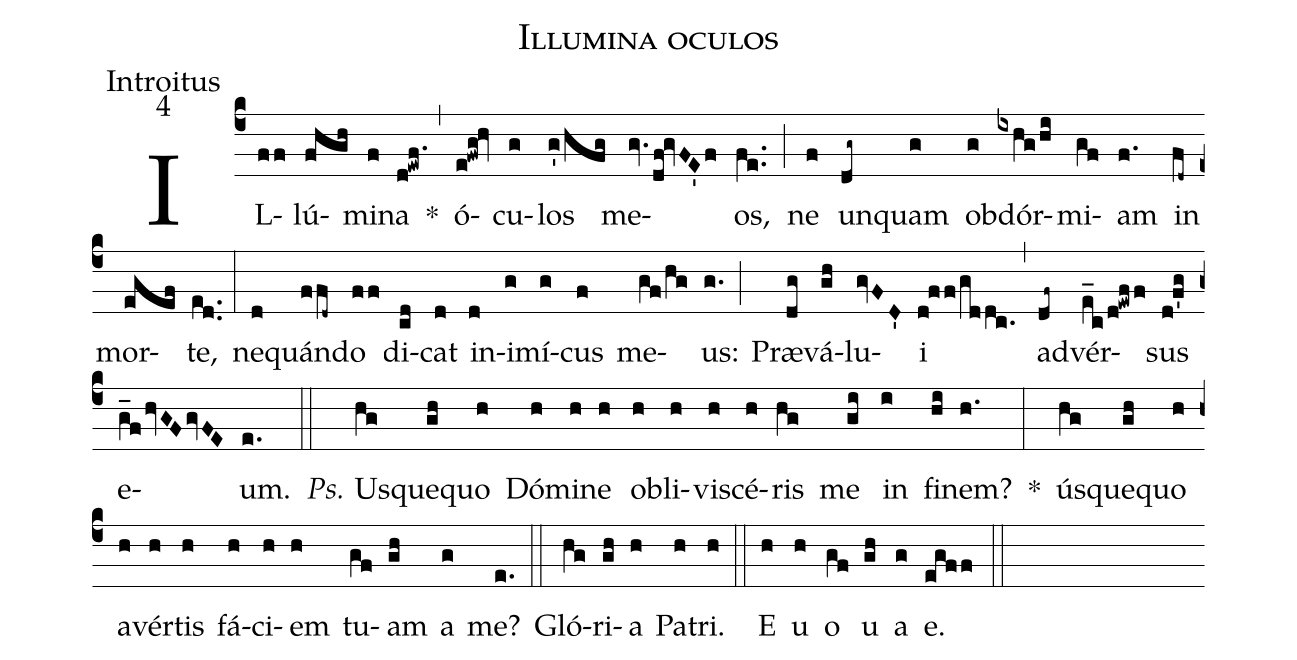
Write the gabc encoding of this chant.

name: Illumina oculos;
office-part: Introitus;
mode: 4;
%%
(c4) IL(ff)lú(fhgh)mi(f)na(d!ewf.) *(,) ó(e!fwg!hv)cu(g)los(g'/hfg) me(gv.df!gvFE'f)os,(fe..) (;) ne(f) un(dg~)quam(g) ob(g)dór(ixhg/hi)mi(gf)am(f.) in(fd~) mor(egef)te,(ed..) (:)
ne(d)quán(ffd~)do(ff) di(cd)cat(d) in(d)i(g)mí(g)cus(f) me(gf/hg)us:(g.;) Præ(dg)vá(gh)lu(gvFD')i(d!ff/gddc.) (,) ad(df~)vér(e_c/d!ewff)sus(d!f'g) e(g_fhvGFgvFE)um.(e.) (::)
<i>Ps.</i> Us(hg)que(gh)quo(h) Dó(h)mi(h)ne(h) ob(h)li(h)vi(h)scé(h)ris(hg) me(gi) in(i) fi(hi)nem?(h.) *(:)
ús(hg)que(gh)quo(h) a(h)vér(h)tis(h) fá(h)ci(h)em(h) tu(gf)am(gh) a(g) me?(e.) (::)
Gló(hg)ri(gh)a(h) Pa(h)tri.(h) (::)
<eu>E(h) u(h) o(gf) u(gh) a(g) e.</eu>(egff) (::)
